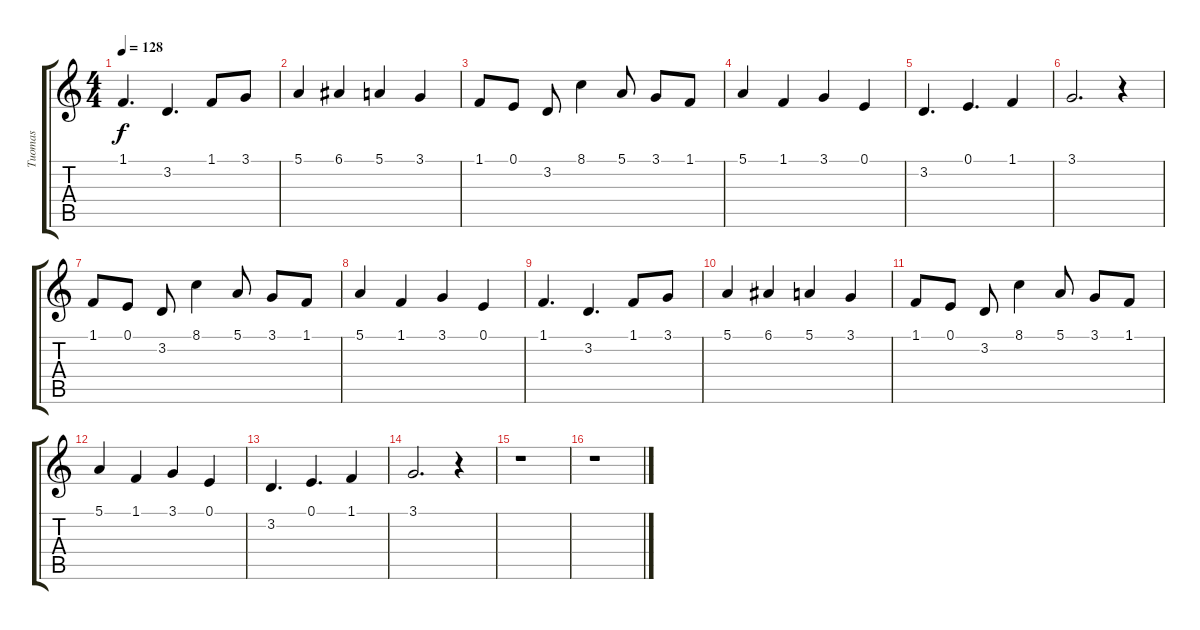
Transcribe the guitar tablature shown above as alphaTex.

\track ("Tuomas" "Tuomas") {instrument acousticgrandpiano}
\staff {score tabs}
\tuning (E4 B3 G3 D3 A2 E2) {hide}
\ts (4 4)
\tempo 128
\clef g2
\ks c
1.1.4{d dy f} 3.2.4{d} 1.1.8 3.1.8 |
5.1.4 6.1.4 5.1.4 3.1.4 |
1.1.8 0.1.8 3.2.8 8.1.4 5.1.8 3.1.8 1.1.8 |
5.1.4 1.1.4 3.1.4 0.1.4 |
3.2.4{d} 0.1.4{d} 1.1.4 |
3.1.2{d} r.4 |
1.1.8 0.1.8 3.2.8 8.1.4 5.1.8 3.1.8 1.1.8 |
5.1.4 1.1.4 3.1.4 0.1.4 |
1.1.4{d} 3.2.4{d} 1.1.8 3.1.8 |
5.1.4 6.1.4 5.1.4 3.1.4 |
1.1.8 0.1.8 3.2.8 8.1.4 5.1.8 3.1.8 1.1.8 |
5.1.4 1.1.4 3.1.4 0.1.4 |
3.2.4{d} 0.1.4{d} 1.1.4 |
3.1.2{d} r.4 |
r.1 |
r.1
